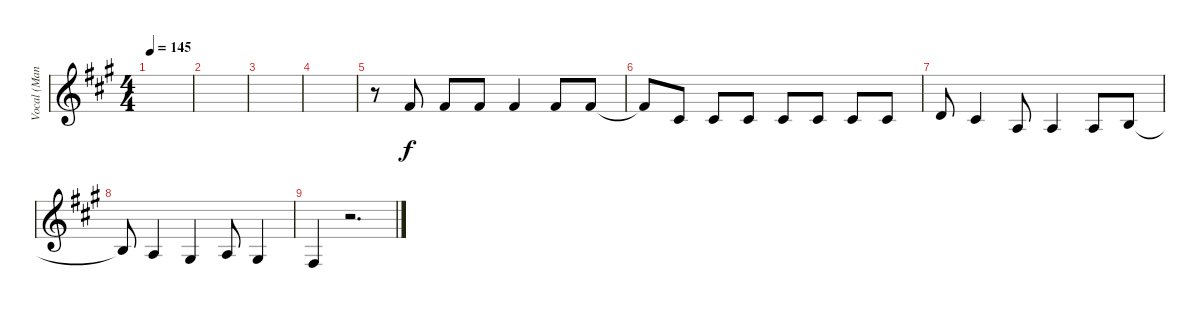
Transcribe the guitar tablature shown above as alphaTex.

\track ("Vocal (Man)" "Vocal (Man") {instrument electricpiano1}
\staff {score}
\tuning (E4 B3 G3 D3 A2 E2 B1) {hide}
\ts (4 4)
\tempo 145
\clef g2
\ks a
|
|
|
|
r.8 2.1.8 2.1.8 2.1.8 2.1.4 2.1.8 2.1.8 |
2.1{t}.8 2.2.8 2.2.8 2.2.8 2.2.8 2.2.8 2.2.8 2.2.8 |
3.2.8 2.2.4 2.3.8 2.3.4 2.3.8 0.2.8 |
0.2{t}.8 2.3.4 1.3.4 2.3.8 1.3.4 |
4.4.4 r.2{d}
